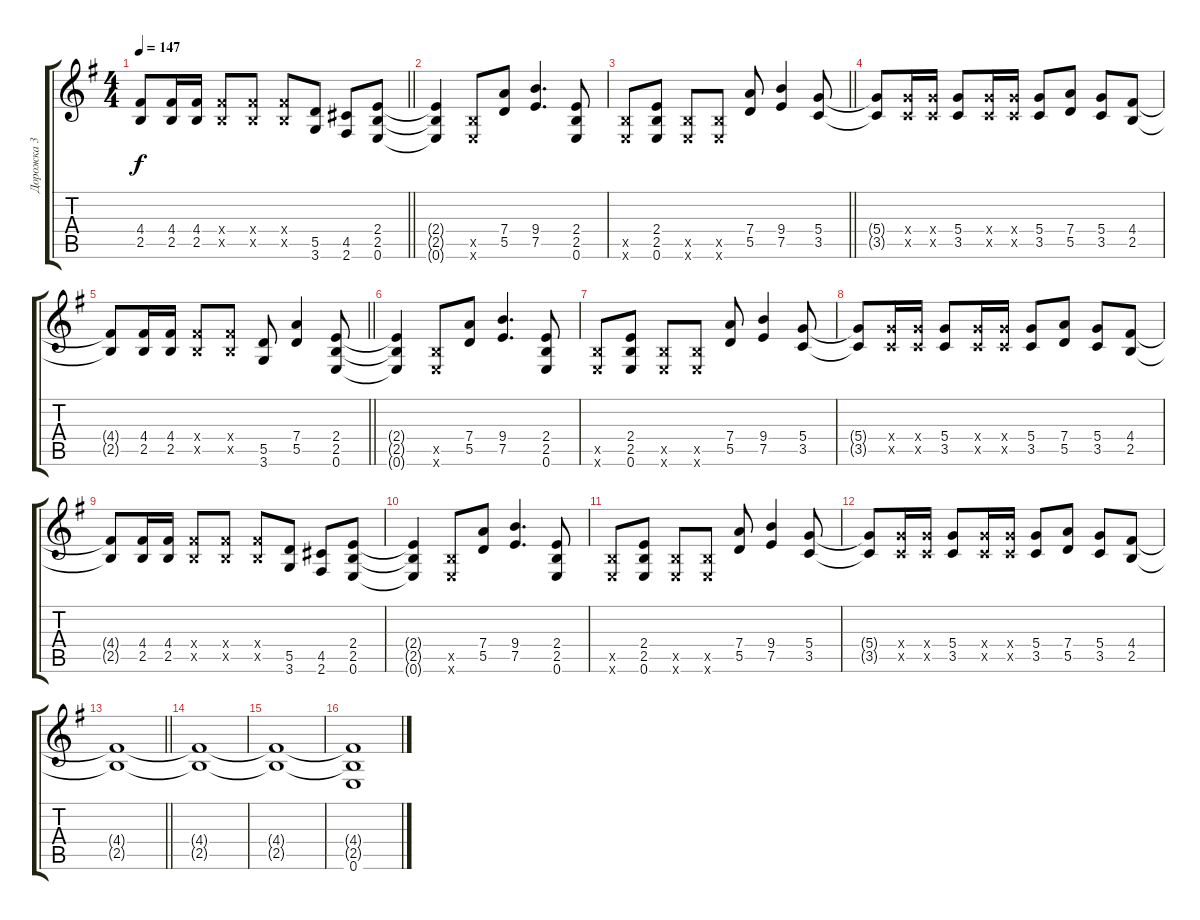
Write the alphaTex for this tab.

\track ("Дорожка 3" "Дорожка 3") {instrument overdrivenguitar}
\staff {score tabs}
\tuning (E4 B3 G3 D3 A2 E2) {hide}
\ts (4 4)
\tempo 147
\clef g2
\barLineRight lightlight
\ks eminor
(4.4{t} 2.5{t}).8{dy f} (4.4 2.5).16 (4.4 2.5).16 (4.4{x} 2.5{x}).8 (4.4{x} 2.5{x}).8 (4.4{x} 2.5{x}).8 (5.5 3.6).8 (4.5 2.6).8 (2.4 2.5 0.6).8 |
(2.4{t} 2.5{t} 0.6{t}).4 (2.5{x} 0.6{x}).8 (7.4 5.5).8 (9.4 7.5).4{d} (2.4 2.5 0.6).8 |
\barLineRight lightlight
(2.5{x} 0.6{x}).8 (2.4 2.5 0.6).8 (2.5{x} 0.6{x}).8 (2.5{x} 0.6{x}).8 (7.4 5.5).8 (9.4 7.5).4 (5.4 3.5).8 |
(5.4{t} 3.5{t}).8 (5.4{x} 3.5{x}).16 (5.4{x} 3.5{x}).16 (5.4 3.5).8 (5.4{x} 3.5{x}).16 (5.4{x} 3.5{x}).16 (5.4 3.5).8 (7.4 5.5).8 (5.4 3.5).8 (4.4 2.5).8 |
\barLineRight lightlight
(4.4{t} 2.5{t}).8 (4.4 2.5).16 (4.4 2.5).16 (4.4{x} 2.5{x}).8 (4.4{x} 2.5{x}).8 (5.5 3.6).8 (7.4 5.5).4 (2.4 2.5 0.6).8 |
(2.4{t} 2.5{t} 0.6{t}).4 (2.5{x} 0.6{x}).8 (7.4 5.5).8 (9.4 7.5).4{d} (2.4 2.5 0.6).8 |
(2.5{x} 0.6{x}).8 (2.4 2.5 0.6).8 (2.5{x} 0.6{x}).8 (2.5{x} 0.6{x}).8 (7.4 5.5).8 (9.4 7.5).4 (5.4 3.5).8 |
(5.4{t} 3.5{t}).8 (5.4{x} 3.5{x}).16 (5.4{x} 3.5{x}).16 (5.4 3.5).8 (5.4{x} 3.5{x}).16 (5.4{x} 3.5{x}).16 (5.4 3.5).8 (7.4 5.5).8 (5.4 3.5).8 (4.4 2.5).8 |
(4.4{t} 2.5{t}).8 (4.4 2.5).16 (4.4 2.5).16 (4.4{x} 2.5{x}).8 (4.4{x} 2.5{x}).8 (4.4{x} 2.5{x}).8 (5.5 3.6).8 (4.5 2.6).8 (2.4 2.5 0.6).8 |
(2.4{t} 2.5{t} 0.6{t}).4 (2.5{x} 0.6{x}).8 (7.4 5.5).8 (9.4 7.5).4{d} (2.4 2.5 0.6).8 |
(2.5{x} 0.6{x}).8 (2.4 2.5 0.6).8 (2.5{x} 0.6{x}).8 (2.5{x} 0.6{x}).8 (7.4 5.5).8 (9.4 7.5).4 (5.4 3.5).8 |
(5.4{t} 3.5{t}).8 (5.4{x} 3.5{x}).16 (5.4{x} 3.5{x}).16 (5.4 3.5).8 (5.4{x} 3.5{x}).16 (5.4{x} 3.5{x}).16 (5.4 3.5).8 (7.4 5.5).8 (5.4 3.5).8 (4.4 2.5).8 |
\barLineRight lightlight
(4.4{t} 2.5{t}).1 |
(4.4{t} 2.5{t}).1 |
(4.4{t} 2.5{t}).1 |
(4.4{t} 2.5{t} 0.6).1
